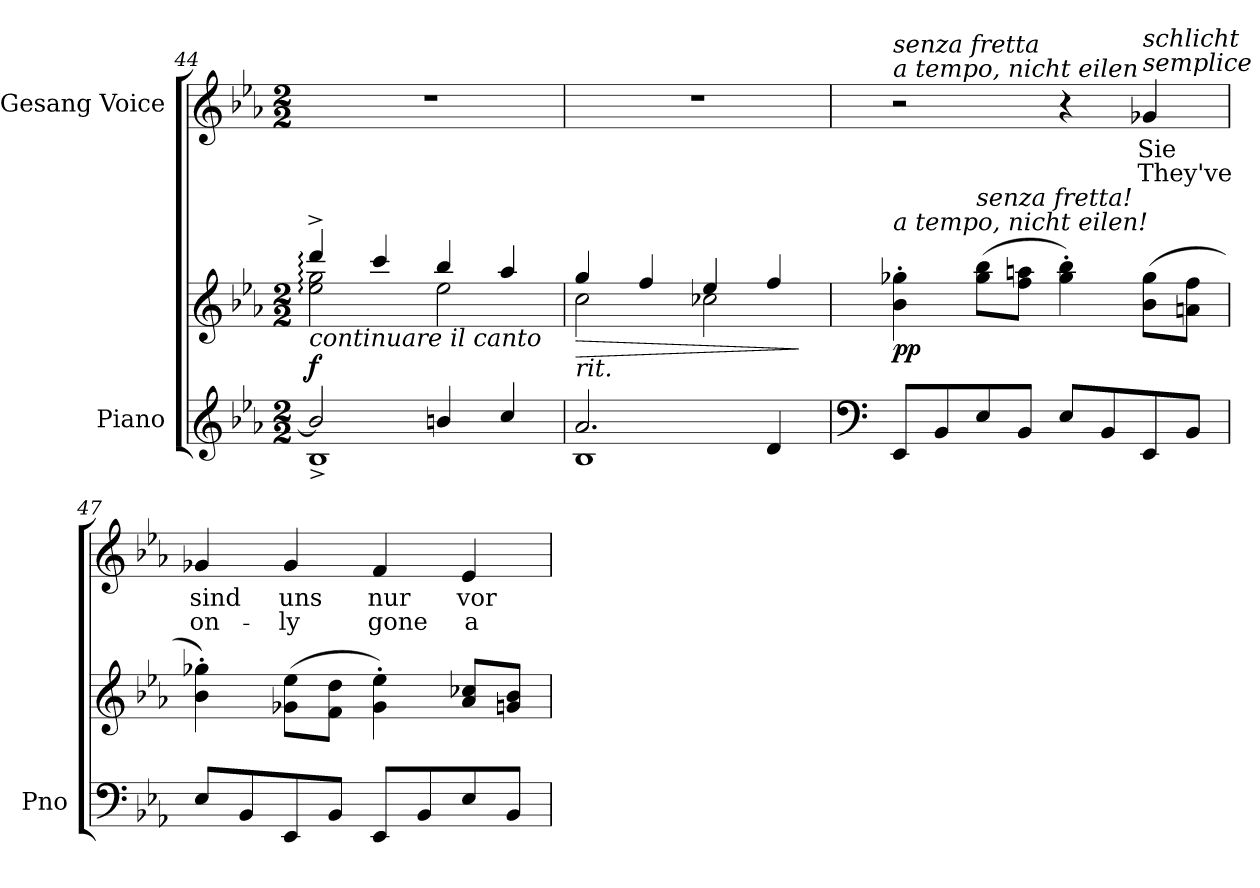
**kern	**kern	**dynam	**kern	**text	**text
*part2	*part2	*part2	*part1	*part1	*part1
*staff3	*staff2	*staff2/3	*staff1	*staff1	*staff1
*I"Piano	*	*	*I"Gesang Voice	*	*
*I'Pno	*	*	*	*	*
*clefG2	*clefG2	*	*clefG2	*	*
*k[b-e-a-]	*k[b-e-a-]	*	*k[b-e-a-]	*	*
*M2/2	*M2/2	*	*M2/2	*	*
=44	=44	=44	=44	=44	=44
*^	*^	*	*	*	*
!LO:TX:a:i:t=continuare il canto	!	!	!	!	!	!	!
!	!	!	!	!LO:DY:a=2	!	!	!
2b-/]	1B-^	4ddd:^/	2ee-\: 2gg\:	f	1r	.	.
.	.	4ccc/	.	.	.	.	.
4bn/	.	4bb-/	2ee-\	.	.	.	.
4cc/	.	4aa-/	.	.	.	.	.
=45	=45	=45	=45	=45	=45	=45	=45
!	!	!LO:TX:b:i:t=rit.	!	!	!	!	!
!	!	!	!	!LO:HP:b	!	!	!
2.a-/	1B-	4gg/	2cc\	>	1r	.	.
.	.	4ff/	.	.	.	.	.
.	.	4ee-/	2cc-X\	.	.	.	.
4d/	.	4ff/	.	.	.	.	.
*v	*v	*	*	*	*	*	*
*	*v	*v	*	*	*	*
.	.	]	.	.	.
!!LO:LB:g=z
=46	=46	=46	=46	=46	=46
*clefF4	*	*	*	*	*
!	!	!	!LO:TX:a:i:t=a tempo, nicht eilen	!	!
!	!	!	!LO:TX:a:i:t=senza fretta	!	!
!	!LO:TX:a:i:t=a tempo, nicht eilen!	!	!	!	!
!	!	!LO:DY:b	!	!	!
8EE-/L	4b-\' 4gg-X\'	pp	2r	.	.
8BB-/	.	.	.	.	.
!	!LO:TX:a:i:t=senza fretta!	!	!	!	!
8E-/	(>8gg-\ 8bb-\L	.	.	.	.
8BB-/J	8ff\ 8aan\J	.	.	.	.
8E-/L	4gg-\' 4bb-\')	.	4r	.	.
8BB-/	.	.	.	.	.
!	!	!	!LO:TX:a:i:t=semplice	!	!
!	!	!	!LO:TX:a:i:t=schlicht	!	!
!	!	!	!	!LO:LY:b	!LO:LY:b
8EE-/	(>8b-\ 8gg-\L	.	4g-X/	Sie	They've
8BB-/J	8an\ 8ff\J	.	.	.	.
=47	=47	=47	=47	=47	=47
!	!	!	!	!LO:LY:b	!LO:LY:b
8E-/L	4b-\' 4gg-X\')	.	4g-X/	sind	on-
8BB-/	.	.	.	.	.
!	!	!	!	!LO:LY:b	!LO:LY:b
8EE-/	(>8g-X\ 8ee-\L	.	4g-/	uns	-ly
8BB-/J	8f\ 8dd\J	.	.	.	.
!	!	!	!	!LO:LY:b	!LO:LY:b
8EE-/L	4g-\' 4ee-\')	.	4f/	nur	gone
8BB-/	.	.	.	.	.
!	!	!	!	!LO:LY:b	!LO:LY:b
8E-/	8a-/ 8cc-X/L	.	4e-/	vor-	a
8BB-/J	8gn/ 8b-/J	.	.	.	.
=	=	=	=	=	=
*-	*-	*-	*-	*-	*-
